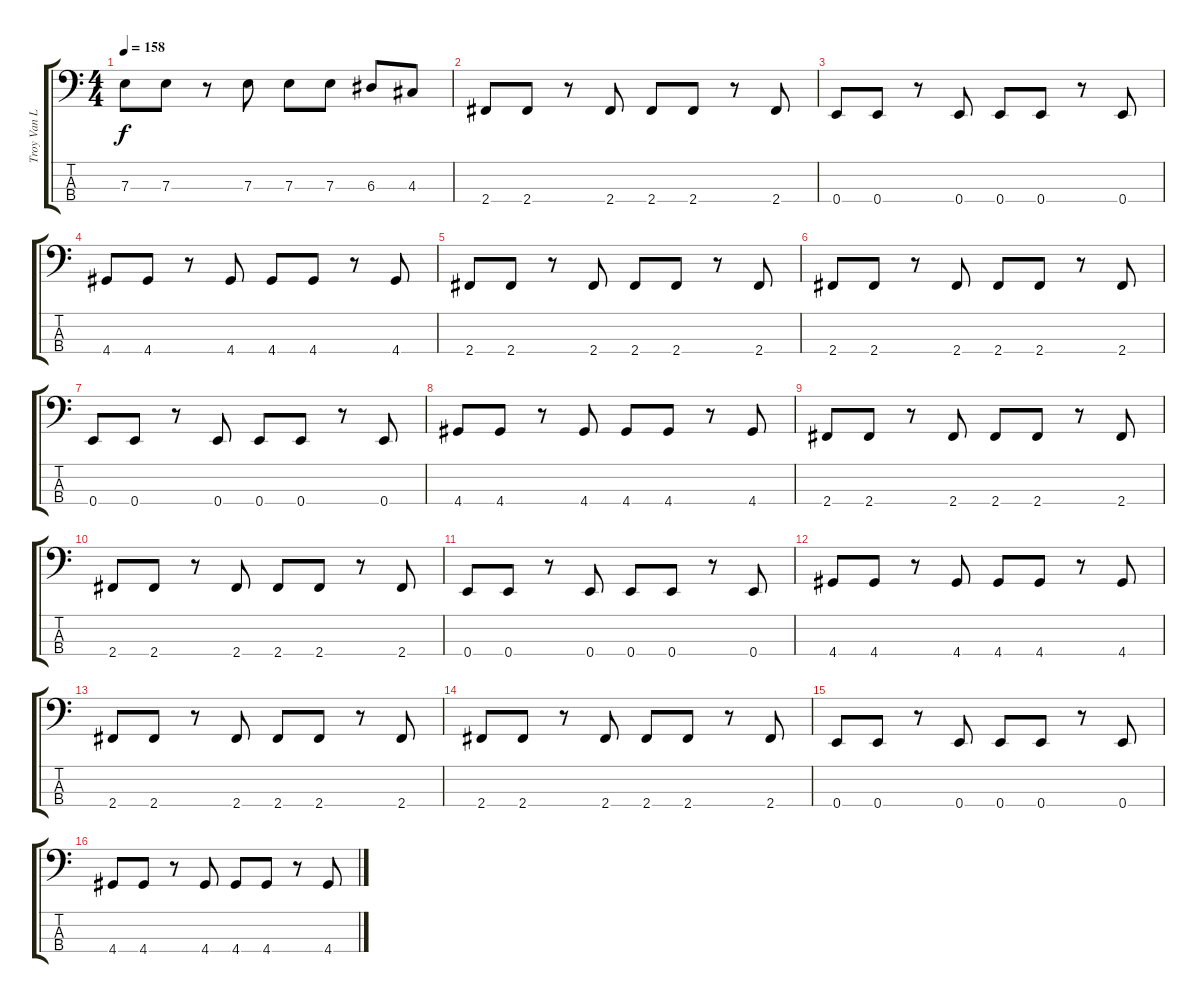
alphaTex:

\track ("Troy Van Leeuwan" "Troy Van L") {instrument electricbasspick}
\staff {score tabs}
\tuning (G2 D2 A1 E1) {hide}
\ts (4 4)
\tempo 158
\clef f4
\ks c
7.3.8{dy f} 7.3.8 r.8 7.3.8 7.3.8 7.3.8 6.3.8 4.3.8 |
2.4.8{volume 12} 2.4.8 r.8 2.4.8 2.4.8 2.4.8 r.8 2.4.8 |
0.4.8 0.4.8 r.8 0.4.8 0.4.8 0.4.8 r.8 0.4.8 |
4.4.8 4.4.8 r.8 4.4.8 4.4.8 4.4.8 r.8 4.4.8 |
2.4.8 2.4.8 r.8 2.4.8 2.4.8 2.4.8 r.8 2.4.8 |
2.4.8{volume 12} 2.4.8 r.8 2.4.8 2.4.8 2.4.8 r.8 2.4.8 |
0.4.8 0.4.8 r.8 0.4.8 0.4.8 0.4.8 r.8 0.4.8 |
4.4.8 4.4.8 r.8 4.4.8 4.4.8 4.4.8 r.8 4.4.8 |
2.4.8 2.4.8 r.8 2.4.8 2.4.8 2.4.8 r.8 2.4.8 |
2.4.8{volume 12} 2.4.8 r.8 2.4.8 2.4.8 2.4.8 r.8 2.4.8 |
0.4.8 0.4.8 r.8 0.4.8 0.4.8 0.4.8 r.8 0.4.8 |
4.4.8 4.4.8 r.8 4.4.8 4.4.8 4.4.8 r.8 4.4.8 |
2.4.8 2.4.8 r.8 2.4.8 2.4.8 2.4.8 r.8 2.4.8 |
2.4.8{volume 12} 2.4.8 r.8 2.4.8 2.4.8 2.4.8 r.8 2.4.8 |
0.4.8 0.4.8 r.8 0.4.8 0.4.8 0.4.8 r.8 0.4.8 |
4.4.8 4.4.8 r.8 4.4.8 4.4.8 4.4.8 r.8 4.4.8
